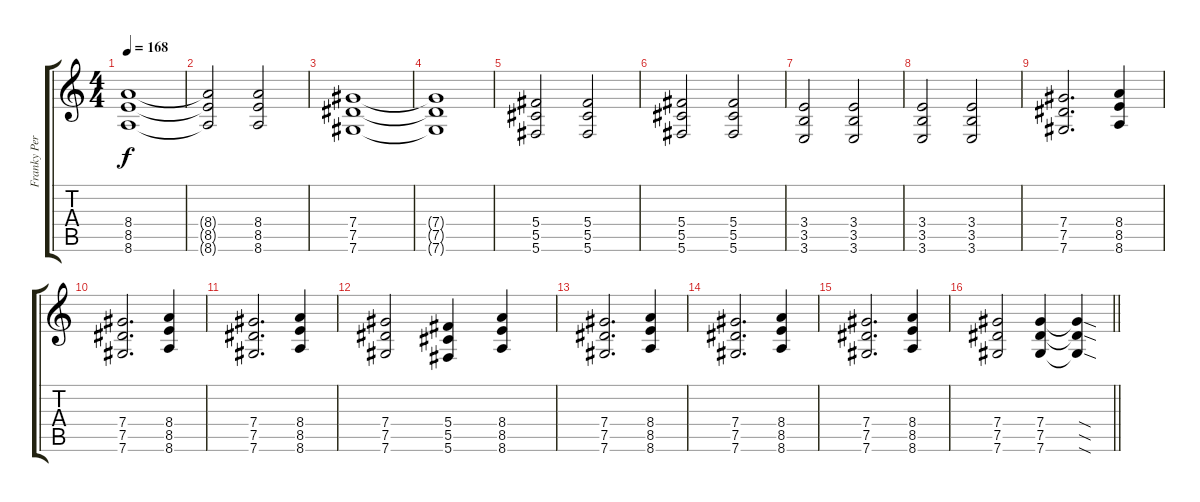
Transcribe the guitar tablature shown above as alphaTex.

\track ("Franky Perez" "Franky Per") {instrument overdrivenguitar}
\staff {score tabs}
\tuning (Eb4 Bb3 Gb3 Db3 Ab2 Db2) {hide}
\ts (4 4)
\tempo 168
\clef g2
\ks c
(8.4 8.5 8.6).1{dy f} |
(8.4{t} 8.5{t} 8.6{t}).2 (8.4 8.5 8.6).2 |
(7.4 7.5 7.6).1 |
(7.4{t} 7.5{t} 7.6{t}).1 |
(5.4 5.5 5.6).2 (5.4 5.5 5.6).2 |
(5.4 5.5 5.6).2 (5.4 5.5 5.6).2 |
(3.4 3.5 3.6).2 (3.4 3.5 3.6).2 |
(3.4 3.5 3.6).2 (3.4 3.5 3.6).2 |
(7.4 7.5 7.6).2{d} (8.4 8.5 8.6).4 |
(7.4 7.5 7.6).2{d} (8.4 8.5 8.6).4 |
(7.4 7.5 7.6).2{d} (8.4 8.5 8.6).4 |
(7.4 7.5 7.6).2 (5.4 5.5 5.6).4 (8.4 8.5 8.6).4 |
(7.4 7.5 7.6).2{d} (8.4 8.5 8.6).4 |
(7.4 7.5 7.6).2{d} (8.4 8.5 8.6).4 |
(7.4 7.5 7.6).2{d} (8.4 8.5 8.6).4 |
\barLineRight lightlight
(7.4 7.5 7.6).2 (7.4 7.5 7.6).4 (7.4{sod t} 7.5{sod t} 7.6{sod t}).4
